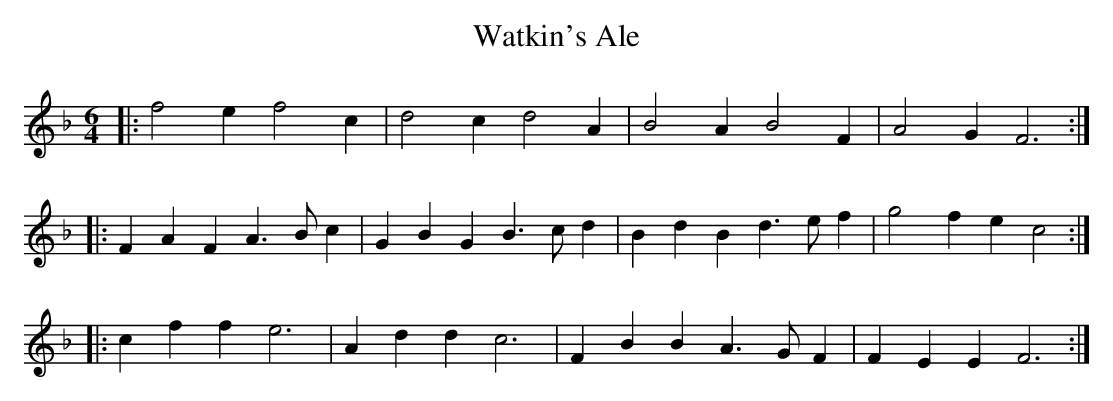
X:1
T: Watkin's Ale
M: 3/2
L: 1/8
K: Fmaj
M:6/4
L: 1/4
|:f2 e f2 c|d2 c d2 A|B2 A B2 F|A2 G F3:|
|:FAF A>Bc|GBG B>cd|BdB d>ef|g2 f e c2:|
|:cff e3|Add c3|FBB A>GF|FEE F3:|
